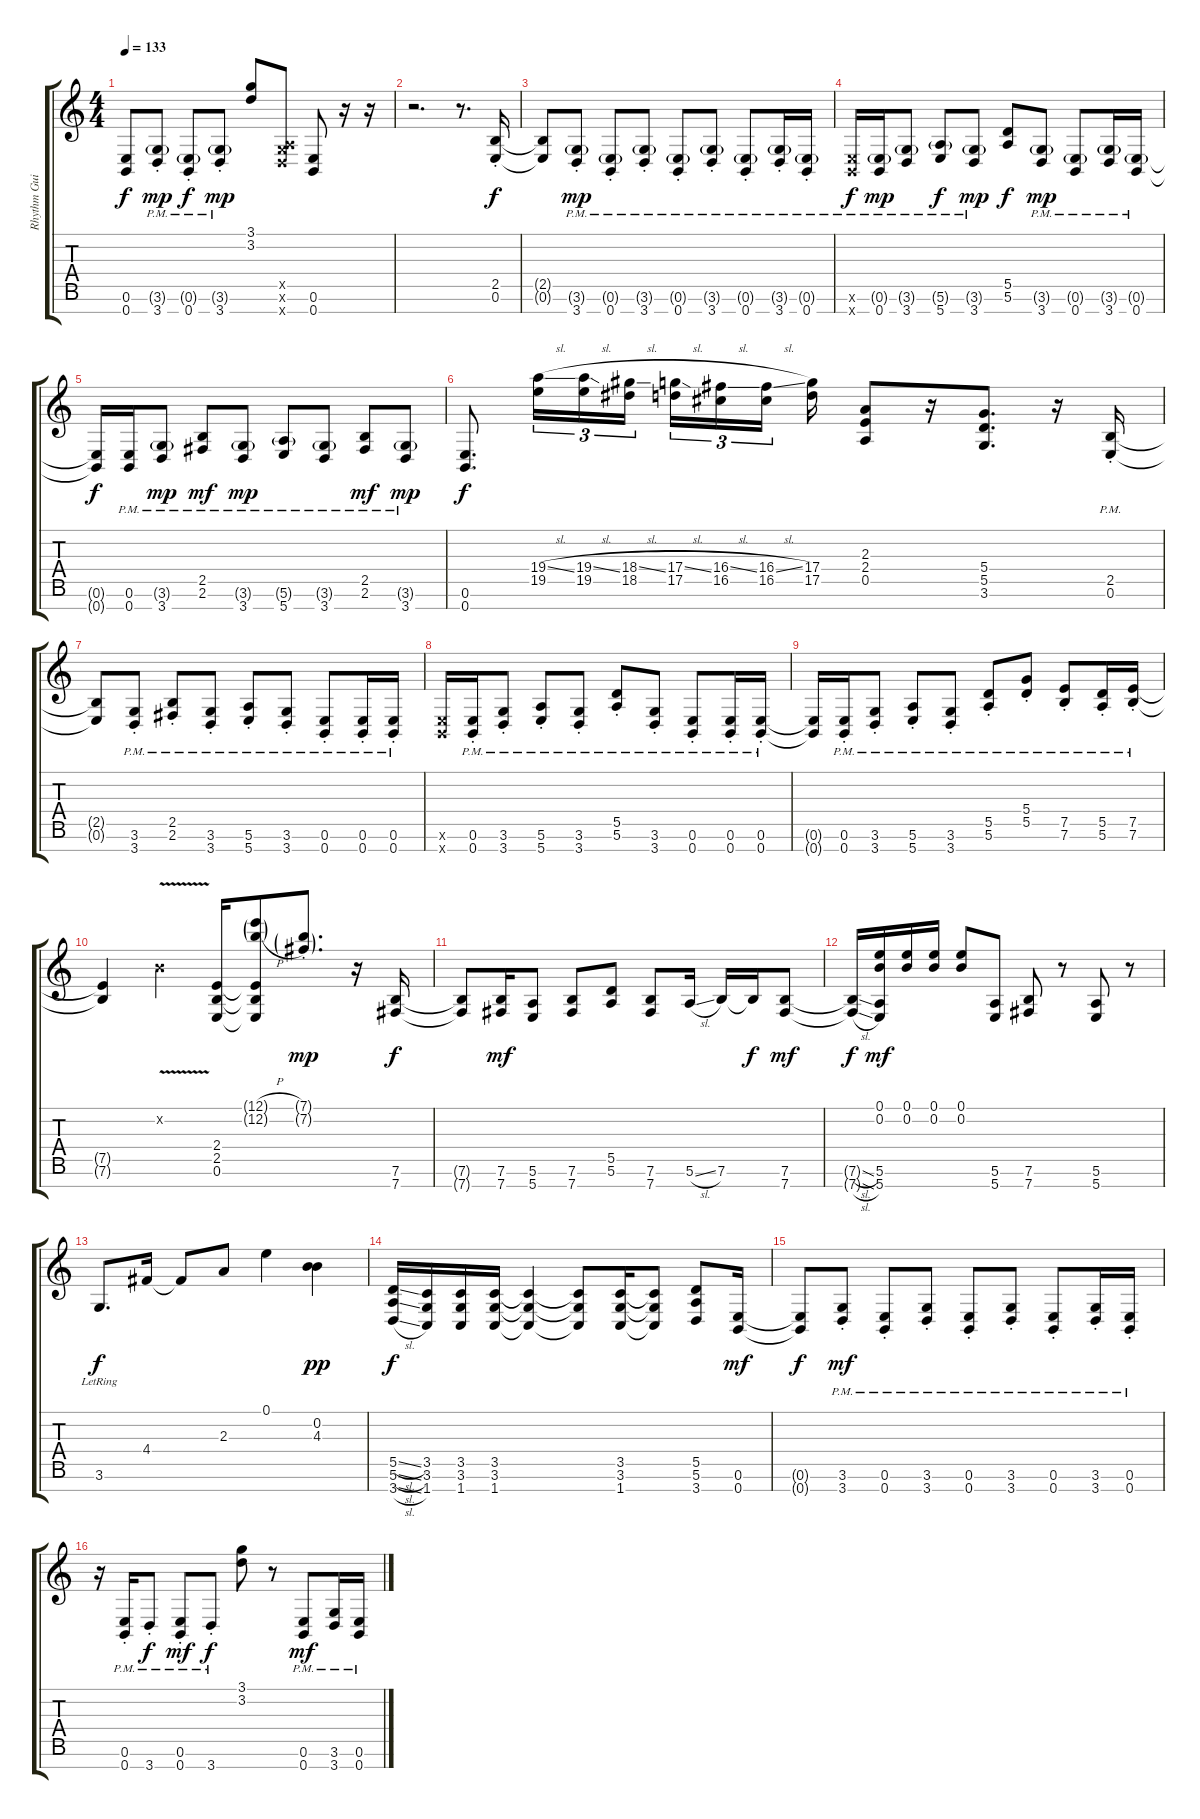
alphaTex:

\track ("Rhythm Guitar" "Rhythm Gui") {instrument overdrivenguitar}
\staff {score tabs}
\tuning (E4 B3 G3 D3 A2 E2 B1) {hide}
\ts (4 4)
\tempo 133
\clef g2
\ks c
(0.6{t} 0.7{t}).8{dy f} (3.6{g st} 3.7{pm st}).8{dy mp} (0.6{g pm st} 0.7{pm st}).8{dy f} (3.6{g st} 3.7{pm st}).8{dy mp} (3.1 3.2).8 (0.5{x} 3.6{x} 3.7{x}).8 (0.6 0.7).8 r.16 r.16 |
r.2{d} r.8{d} (2.5 0.6{st}).16{dy f} |
(2.5{t} 0.6{t}).8 (3.6{g st} 3.7{pm st}).8{dy mp} (0.6{g pm st} 0.7{pm st}).8 (3.6{g st} 3.7{pm st}).8 (0.6{g pm st} 0.7{st}).8 (3.6{g st} 3.7{pm st}).8 (0.6{g pm st} 0.7{pm st}).8 (3.6{g pm st} 3.7{pm st}).16 (0.6{g pm st} 0.7{pm st}).16 |
(0.6{pm x} 0.7{x}).16{dy f} (0.6{g pm} 0.7{pm}).16{dy mp} (3.6{g pm} 3.7{pm}).8 (5.6{g pm} 5.7{pm}).8{dy f} (3.6{g pm} 3.7{pm}).8{dy mp} (5.5 5.6).8{dy f} (3.6{g pm} 3.7{pm}).8{dy mp} (0.6{g pm} 0.7{pm}).8 (3.6{g pm} 3.7{pm}).16 (0.6{g pm} 0.7{pm}).16 |
(0.6{t} 0.7{t}).16{dy f} (0.6{pm} 0.7{pm}).16 (3.6{g pm} 3.7{pm}).8{dy mp} (2.5 2.6{pm}).8{dy mf} (3.6{g pm} 3.7{pm}).8{dy mp} (5.6{g pm} 5.7{pm}).8 (3.6{g pm} 3.7{pm}).8 (2.5 2.6{pm}).8{dy mf} (3.6{g pm} 3.7{pm}).8{dy mp} |
(0.6 0.7).8{d dy f} (19.4{sl} 19.5).16{tu (3 2) instrument guitarfretnoise} (19.4{sl} 19.5).16{tu (3 2)} (18.4{sl} 18.5).16{tu (3 2) beam splitsecondary} (17.4{sl} 17.5).16{tu (3 2)} (16.4{sl} 16.5).16{tu (3 2)} (16.4{sl} 16.5).16{tu (3 2) beam splitsecondary} (17.4 17.5).16 (2.3 2.4 0.5).8{instrument distortionguitar} r.16 (5.4 5.5 3.6).8{d} r.16 (2.5{pm st} 0.6{pm st}).16 |
(2.5{t} 0.6{t}).8 (3.6{pm st} 3.7{pm st}).8 (2.5{st} 2.6{pm st}).8 (3.6{pm st} 3.7{pm st}).8 (5.6{pm st} 5.7{pm st}).8 (3.6{pm st} 3.7{pm st}).8 (0.6{pm st} 0.7{pm st}).8 (0.6{pm st} 0.7{pm st}).16 (0.6{pm st} 0.7{pm st}).16 |
(0.6{x} 0.7{x}).16 (0.6{pm st} 0.7{pm st}).16 (3.6{pm st} 3.7{pm st}).8 (5.6{pm st} 5.7{pm st}).8 (3.6{pm st} 3.7{pm st}).8 (5.5{pm st} 5.6{pm st}).8 (3.6{pm st} 3.7{pm st}).8 (0.6{pm st} 0.7{pm st}).8 (0.6{pm st} 0.7{pm st}).16 (0.6{pm st} 0.7{pm st}).16 |
(0.6{t} 0.7{t}).16 (0.6{pm st} 0.7{pm st}).16 (3.6{pm st} 3.7{pm st}).8 (5.6{pm st} 5.7{pm st}).8 (3.6{pm st} 3.7{pm st}).8 (5.5{pm st} 5.6{pm st}).8 (5.4{pm st} 5.5{pm st}).8 (7.5{pm st} 7.6{pm st}).8 (5.5{pm st} 5.6{pm st}).16 (7.5{pm st} 7.6{pm st}).16 |
(7.5{t} 7.6{t}).4 0.2{v x}.4 (2.4 2.5 0.6).16 (12.1{h g} 12.2{h g} 2.4{t} 2.5{t} 0.6{t}).8 (7.1{g st} 7.2{g st}).8{d dy mp} r.16 (7.6 7.7).16{dy f} |
(7.6{t} 7.7{t}).8 (7.6 7.7).16{dy mf} (5.6 5.7).8 (7.6 7.7).8 (5.5 5.6).8 (7.6 7.7).8 5.6{sl}.16 7.6.16 7.6{t}.16{dy f} (7.6 7.7).8{dy mf} |
(7.6{sl t} 7.7{sl t}).16{dy f} (0.1 0.2 5.6 5.7).16{dy mf} (0.1 0.2).16 (0.1 0.2).16 (0.1 0.2).8 (5.6 5.7).8 (7.6 7.7).8 r.8 (5.6 5.7).8 r.8 |
3.6{lr}.8{d dy f} 4.4.16 4.4{t}.8 2.3.8 0.1.4 (0.2 4.3).4{dy pp} |
(5.5{sl} 5.6{sl} 3.7{sl}).16{dy f} (3.5 3.6 1.7).16 (3.5 3.6 1.7).16 (3.5 3.6 1.7).16 (3.5{t} 3.6{t} 1.7{t}).4 (3.5{t} 3.6{t} 1.7{t}).8 (3.5 3.6 1.7).16 (3.5{t} 3.6{t} 1.7{t}).8 (5.5 5.6 3.7).8 (0.6 0.7).16{dy mf} |
(0.6{t} 0.7{t}).8{dy f} (3.6{st} 3.7{pm st}).8{dy mf} (0.6{st} 0.7{pm st}).8 (3.6{st} 3.7{pm st}).8 (0.6{pm st} 0.7{pm st}).8 (3.6{pm st} 3.7{pm st}).8 (0.6{pm st} 0.7{pm st}).8 (3.6{pm st} 3.7{pm st}).16 (0.6{pm st} 0.7{pm st}).16 |
r.16 (0.6{pm st} 0.7{st}).16 3.7{pm st}.8{dy f} (0.6{st} 0.7{pm st}).8{dy mf} 3.7{pm st}.8{dy f} (3.1 3.2).8 r.8 (0.6{pm} 0.7{pm}).8{dy mf} (3.6{pm} 3.7{pm}).16 (0.6{pm} 0.7{pm}).16
